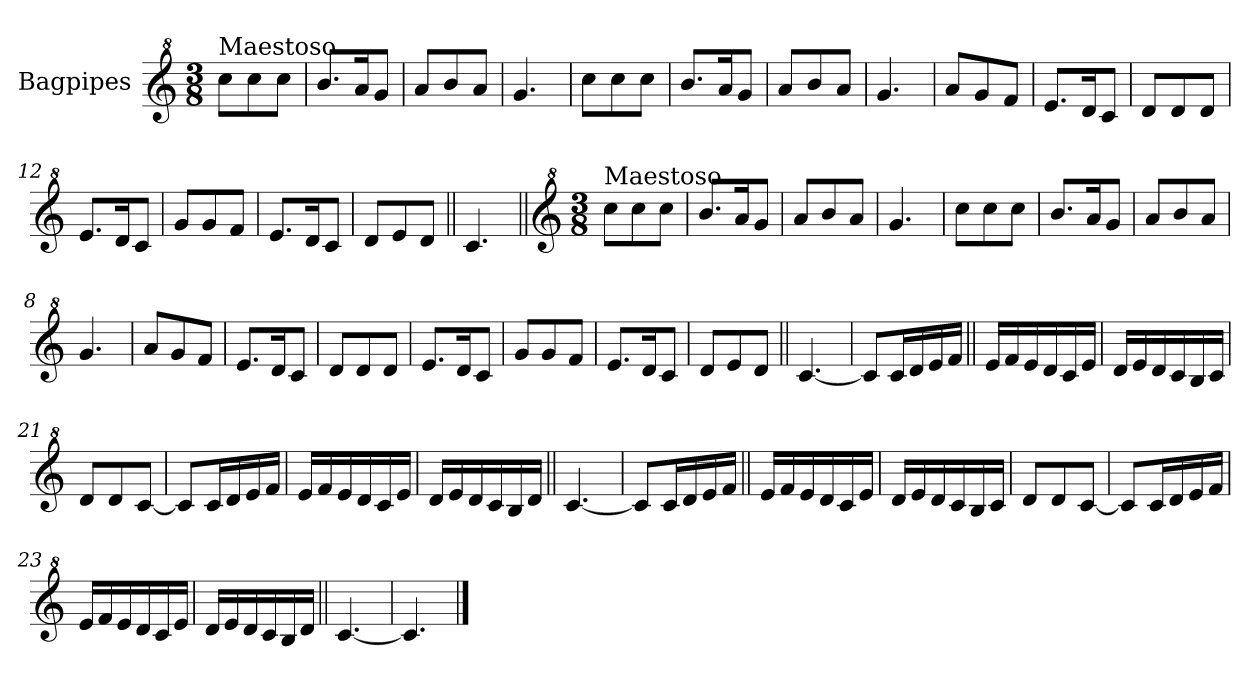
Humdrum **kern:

**kern
*part1
*staff1
*I"Bagpipes
*I'Bag
*clefG^2
*k[]
*M3/8
=1
!LO:TX:a:t=Maestoso
8ccc\L
8ccc\
8ccc\J
=2
8.bb/L
16aa/K
8gg/J
=3
8aa/L
8bb/
8aa/J
=4
4.gg/
=5
8ccc\L
8ccc\
8ccc\J
=6
8.bb/L
16aa/K
8gg/J
=7
8aa/L
8bb/
8aa/J
=8
4.gg/
=9
8aa/L
8gg/
8ff/J
=10
8.ee/L
16dd/K
8cc/J
=11
8dd/L
8dd/
8dd/J
=12
8.ee/L
16dd/K
8cc/J
=13
8gg/L
8gg/
8ff/J
=14
8.ee/L
16dd/K
8cc/J
=15
8dd/L
8ee/
8dd/J
=16||
4.cc/
=1||
*clefG^2
*k[]
*M3/8
!LO:TX:a:t=Maestoso
8ccc\L
8ccc\
8ccc\J
=2
8.bb/L
16aa/K
8gg/J
=3
8aa/L
8bb/
8aa/J
=4
4.gg/
=5
8ccc\L
8ccc\
8ccc\J
=6
8.bb/L
16aa/K
8gg/J
=7
8aa/L
8bb/
8aa/J
=8
4.gg/
=9
8aa/L
8gg/
8ff/J
=10
8.ee/L
16dd/K
8cc/J
=11
8dd/L
8dd/
8dd/J
=12
8.ee/L
16dd/K
8cc/J
=13
8gg/L
8gg/
8ff/J
=14
8.ee/L
16dd/K
8cc/J
=15
8dd/L
8ee/
8dd/J
=17||
[4.cc/
=18
8cc/L]
16cc/L
16dd/
16ee/
16ff/JJ
=19||
16ee/LL
16ff/
16ee/
16dd/
16cc/
16ee/JJ
=20
16dd/LL
16ee/
16dd/
16cc/
16b/
16cc/JJ
=21
8dd/L
8dd/
[8cc/J
=22
8cc/L]
16cc/L
16dd/
16ee/
16ff/JJ
=23
16ee/LL
16ff/
16ee/
16dd/
16cc/
16ee/JJ
=24
16dd/LL
16ee/
16dd/
16cc/
16b/
16dd/JJ
=25||
[4.cc/
=26
8cc/L]
16cc/L
16dd/
16ee/
16ff/JJ
=19||
16ee/LL
16ff/
16ee/
16dd/
16cc/
16ee/JJ
=20
16dd/LL
16ee/
16dd/
16cc/
16b/
16cc/JJ
=21
8dd/L
8dd/
[8cc/J
=22
8cc/L]
16cc/L
16dd/
16ee/
16ff/JJ
=23
16ee/LL
16ff/
16ee/
16dd/
16cc/
16ee/JJ
=24
16dd/LL
16ee/
16dd/
16cc/
16b/
16dd/JJ
=27||
[4.cc/
=28
4.cc/]
==
*-
